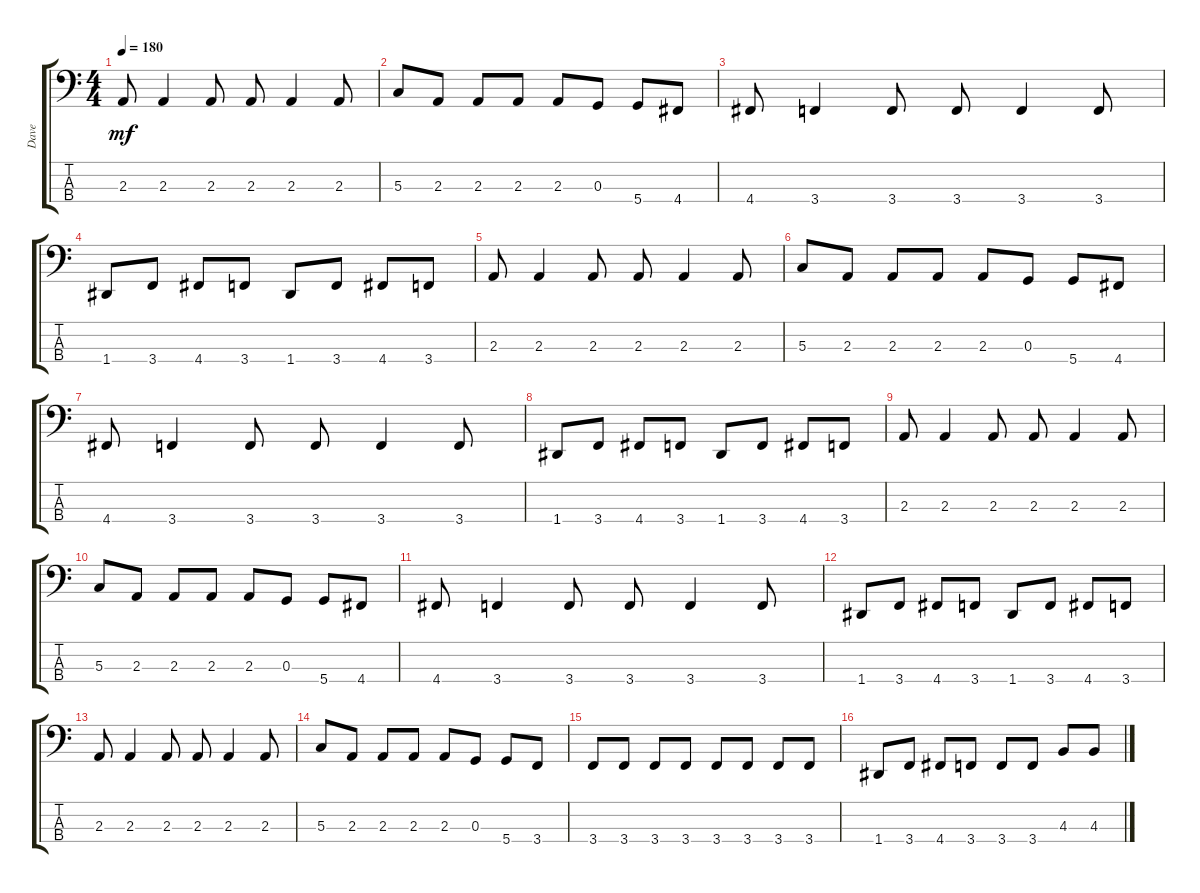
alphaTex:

\track ("Dave" "Dave") {instrument electricbasspick}
\staff {score tabs}
\tuning (F2 C2 G1 D1) {hide}
\ts (4 4)
\tempo 180
\clef f4
\ks c
2.3.8{dy mf} 2.3.4 2.3.8 2.3.8 2.3.4 2.3.8 |
5.3.8 2.3.8 2.3.8 2.3.8 2.3.8 0.3.8 5.4.8 4.4.8 |
4.4.8 3.4.4 3.4.8 3.4.8 3.4.4 3.4.8 |
1.4.8 3.4.8 4.4.8 3.4.8 1.4.8 3.4.8 4.4.8 3.4.8 |
2.3.8 2.3.4 2.3.8 2.3.8 2.3.4 2.3.8 |
5.3.8 2.3.8 2.3.8 2.3.8 2.3.8 0.3.8 5.4.8 4.4.8 |
4.4.8 3.4.4 3.4.8 3.4.8 3.4.4 3.4.8 |
1.4.8 3.4.8 4.4.8 3.4.8 1.4.8 3.4.8 4.4.8 3.4.8 |
2.3.8 2.3.4 2.3.8 2.3.8 2.3.4 2.3.8 |
5.3.8 2.3.8 2.3.8 2.3.8 2.3.8 0.3.8 5.4.8 4.4.8 |
4.4.8 3.4.4 3.4.8 3.4.8 3.4.4 3.4.8 |
1.4.8 3.4.8 4.4.8 3.4.8 1.4.8 3.4.8 4.4.8 3.4.8 |
2.3.8 2.3.4 2.3.8 2.3.8 2.3.4 2.3.8 |
5.3.8 2.3.8 2.3.8 2.3.8 2.3.8 0.3.8 5.4.8 3.4.8 |
3.4.8 3.4.8 3.4.8 3.4.8 3.4.8 3.4.8 3.4.8 3.4.8 |
1.4.8 3.4.8 4.4.8 3.4.8 3.4.8 3.4.8 4.3.8 4.3.8
